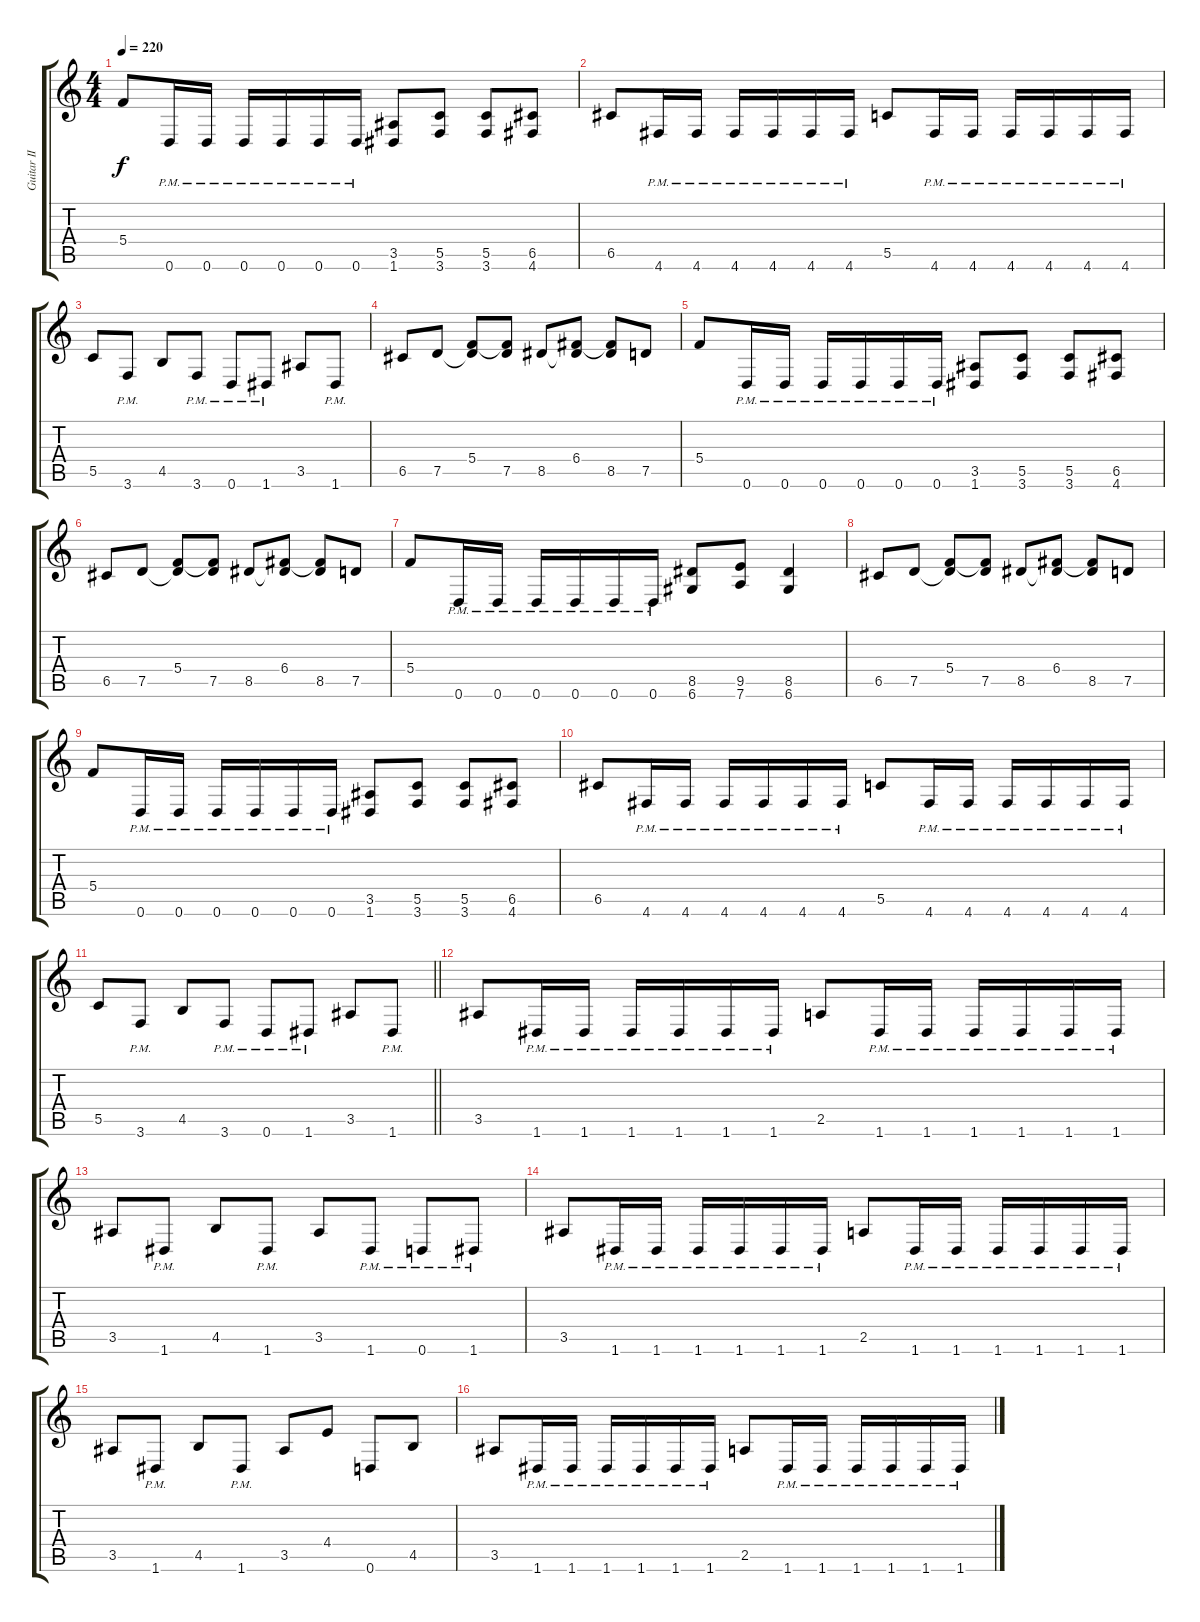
\track ("Guitar II" "Guitar II") {instrument distortionguitar}
\staff {score tabs}
\tuning (D4 A3 F3 C3 G2 D2) {hide}
\ts (4 4)
\tempo 220
\clef g2
\ks c
5.4.8{dy f} 0.6{pm}.16 0.6{pm}.16 0.6{pm}.16 0.6{pm}.16 0.6{pm}.16 0.6{pm}.16 (3.5 1.6).8 (5.5 3.6).8 (5.5 3.6).8 (6.5 4.6).8 |
6.5.8 4.6{pm}.16 4.6{pm}.16 4.6{pm}.16 4.6{pm}.16 4.6{pm}.16 4.6{pm}.16 5.5.8 4.6{pm}.16 4.6{pm}.16 4.6{pm}.16 4.6{pm}.16 4.6{pm}.16 4.6{pm}.16 |
5.5.8 3.6{pm}.8 4.5.8 3.6{pm}.8 0.6{pm}.8 1.6{pm}.8 3.5.8 1.6{pm}.8 |
6.5.8 7.5.8 (5.4 7.5{t}).8 (5.4{t} 7.5).8 8.5.8 (6.4 8.5{t}).8 (6.4{t} 8.5).8 7.5.8 |
5.4.8 0.6{pm}.16 0.6{pm}.16 0.6{pm}.16 0.6{pm}.16 0.6{pm}.16 0.6{pm}.16 (3.5 1.6).8 (5.5 3.6).8 (5.5 3.6).8 (6.5 4.6).8 |
6.5.8 7.5.8 (5.4 7.5{t}).8 (5.4{t} 7.5).8 8.5.8 (6.4 8.5{t}).8 (6.4{t} 8.5).8 7.5.8 |
5.4.8 0.6{pm}.16 0.6{pm}.16 0.6{pm}.16 0.6{pm}.16 0.6{pm}.16 0.6{pm}.16 (8.5 6.6).8 (9.5 7.6).8 (8.5 6.6).4 |
6.5.8 7.5.8 (5.4 7.5{t}).8 (5.4{t} 7.5).8 8.5.8 (6.4 8.5{t}).8 (6.4{t} 8.5).8 7.5.8 |
5.4.8 0.6{pm}.16 0.6{pm}.16 0.6{pm}.16 0.6{pm}.16 0.6{pm}.16 0.6{pm}.16 (3.5 1.6).8 (5.5 3.6).8 (5.5 3.6).8 (6.5 4.6).8 |
6.5.8 4.6{pm}.16 4.6{pm}.16 4.6{pm}.16 4.6{pm}.16 4.6{pm}.16 4.6{pm}.16 5.5.8 4.6{pm}.16 4.6{pm}.16 4.6{pm}.16 4.6{pm}.16 4.6{pm}.16 4.6{pm}.16 |
\barLineRight lightlight
5.5.8 3.6{pm}.8 4.5.8 3.6{pm}.8 0.6{pm}.8 1.6{pm}.8 3.5.8 1.6{pm}.8 |
\section ("" "")
3.5.8 1.6{pm}.16 1.6{pm}.16 1.6{pm}.16 1.6{pm}.16 1.6{pm}.16 1.6{pm}.16 2.5.8 1.6{pm}.16 1.6{pm}.16 1.6{pm}.16 1.6{pm}.16 1.6{pm}.16 1.6{pm}.16 |
3.5.8 1.6{pm}.8 4.5.8 1.6{pm}.8 3.5.8 1.6{pm}.8 0.6{pm}.8 1.6{pm}.8 |
3.5.8 1.6{pm}.16 1.6{pm}.16 1.6{pm}.16 1.6{pm}.16 1.6{pm}.16 1.6{pm}.16 2.5.8 1.6{pm}.16 1.6{pm}.16 1.6{pm}.16 1.6{pm}.16 1.6{pm}.16 1.6{pm}.16 |
3.5.8 1.6{pm}.8 4.5.8 1.6{pm}.8 3.5.8 4.4.8 0.6.8 4.5.8 |
3.5.8 1.6{pm}.16 1.6{pm}.16 1.6{pm}.16 1.6{pm}.16 1.6{pm}.16 1.6{pm}.16 2.5.8 1.6{pm}.16 1.6{pm}.16 1.6{pm}.16 1.6{pm}.16 1.6{pm}.16 1.6{pm}.16
